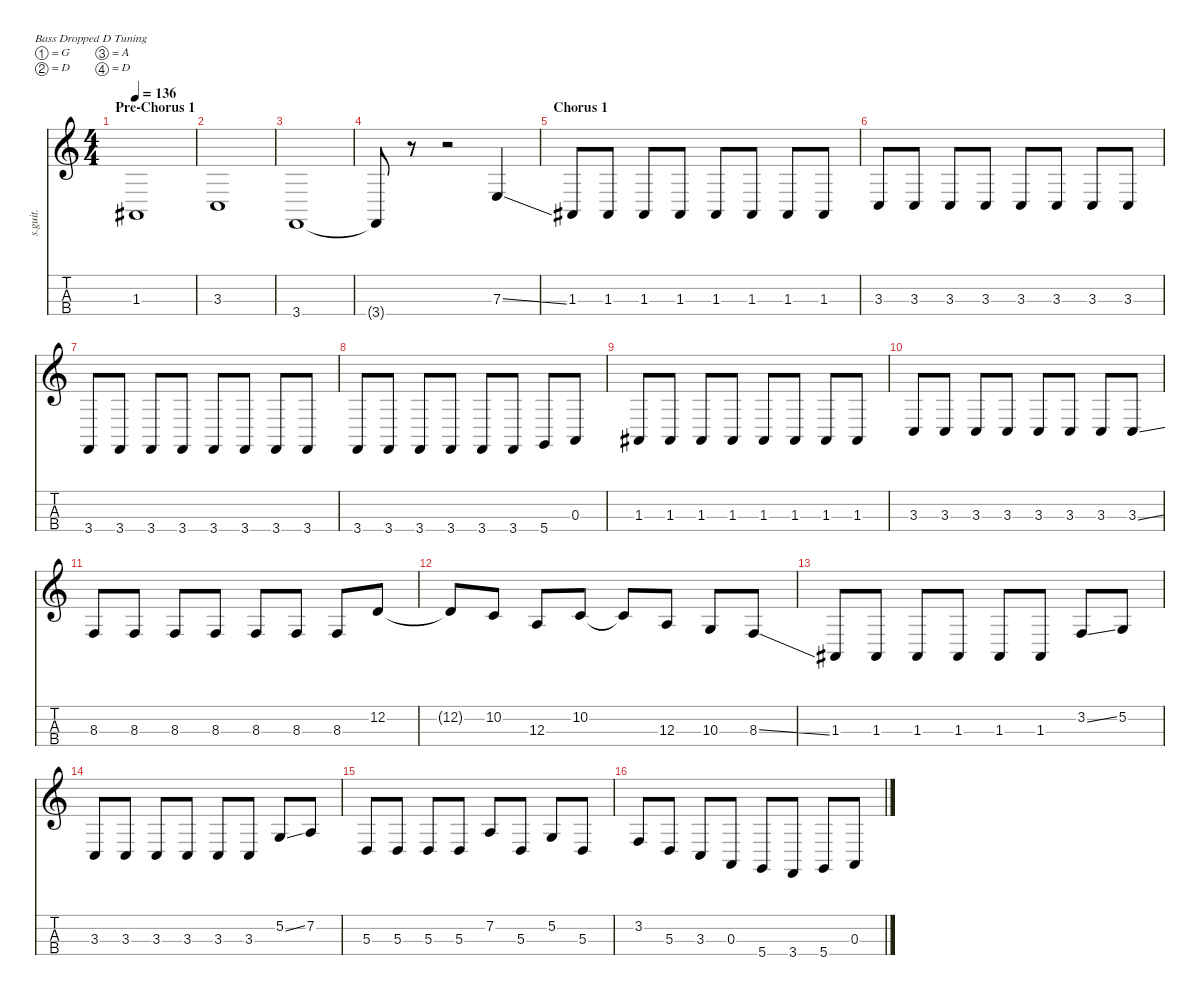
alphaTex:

\defaultSystemsLayout 4
\hideDynamics
\bracketExtendMode nobrackets
\track ("Jeremy Davis" "s.guit.") {instrument electricbasspick}
\staff {score tabs}
\tuning (G2 D2 A1 D1)
\ts (4 4)
\section ("" "Pre-Chorus 1")
\tempo 136
\clef g2
\ks c
1.3{acc #}.1{lyrics (0 "") lyrics (1 "") lyrics (2 "") lyrics (3 "") lyrics (4 "") dy f} |
3.3.1{lyrics (0 "") lyrics (1 "") lyrics (2 "") lyrics (3 "") lyrics (4 "")} |
3.4.1{lyrics (0 "") lyrics (1 "") lyrics (2 "") lyrics (3 "") lyrics (4 "")} |
3.4{t}.8{lyrics (0 "") lyrics (1 "") lyrics (2 "") lyrics (3 "") lyrics (4 "")} r.8 r.2 7.3{ss}.4{lyrics (0 "") lyrics (1 "") lyrics (2 "") lyrics (3 "") lyrics (4 "")} |
\section ("" "Chorus 1")
1.3{acc #}.8{lyrics (0 "") lyrics (1 "") lyrics (2 "") lyrics (3 "") lyrics (4 "")} 1.3{acc #}.8{lyrics (0 "") lyrics (1 "") lyrics (2 "") lyrics (3 "") lyrics (4 "")} 1.3{acc #}.8{lyrics (0 "") lyrics (1 "") lyrics (2 "") lyrics (3 "") lyrics (4 "")} 1.3{acc #}.8{lyrics (0 "") lyrics (1 "") lyrics (2 "") lyrics (3 "") lyrics (4 "")} 1.3{acc #}.8{lyrics (0 "") lyrics (1 "") lyrics (2 "") lyrics (3 "") lyrics (4 "")} 1.3{acc #}.8{lyrics (0 "") lyrics (1 "") lyrics (2 "") lyrics (3 "") lyrics (4 "")} 1.3{acc #}.8{lyrics (0 "") lyrics (1 "") lyrics (2 "") lyrics (3 "") lyrics (4 "")} 1.3{acc #}.8{lyrics (0 "") lyrics (1 "") lyrics (2 "") lyrics (3 "") lyrics (4 "")} |
3.3.8{lyrics (0 "") lyrics (1 "") lyrics (2 "") lyrics (3 "") lyrics (4 "")} 3.3.8{lyrics (0 "") lyrics (1 "") lyrics (2 "") lyrics (3 "") lyrics (4 "")} 3.3.8{lyrics (0 "") lyrics (1 "") lyrics (2 "") lyrics (3 "") lyrics (4 "")} 3.3.8{lyrics (0 "") lyrics (1 "") lyrics (2 "") lyrics (3 "") lyrics (4 "")} 3.3.8{lyrics (0 "") lyrics (1 "") lyrics (2 "") lyrics (3 "") lyrics (4 "")} 3.3.8{lyrics (0 "") lyrics (1 "") lyrics (2 "") lyrics (3 "") lyrics (4 "")} 3.3.8{lyrics (0 "") lyrics (1 "") lyrics (2 "") lyrics (3 "") lyrics (4 "")} 3.3.8{lyrics (0 "") lyrics (1 "") lyrics (2 "") lyrics (3 "") lyrics (4 "")} |
3.4.8{lyrics (0 "") lyrics (1 "") lyrics (2 "") lyrics (3 "") lyrics (4 "")} 3.4.8{lyrics (0 "") lyrics (1 "") lyrics (2 "") lyrics (3 "") lyrics (4 "")} 3.4.8{lyrics (0 "") lyrics (1 "") lyrics (2 "") lyrics (3 "") lyrics (4 "")} 3.4.8{lyrics (0 "") lyrics (1 "") lyrics (2 "") lyrics (3 "") lyrics (4 "")} 3.4.8{lyrics (0 "") lyrics (1 "") lyrics (2 "") lyrics (3 "") lyrics (4 "")} 3.4.8{lyrics (0 "") lyrics (1 "") lyrics (2 "") lyrics (3 "") lyrics (4 "")} 3.4.8{lyrics (0 "") lyrics (1 "") lyrics (2 "") lyrics (3 "") lyrics (4 "")} 3.4.8{lyrics (0 "") lyrics (1 "") lyrics (2 "") lyrics (3 "") lyrics (4 "")} |
3.4.8{lyrics (0 "") lyrics (1 "") lyrics (2 "") lyrics (3 "") lyrics (4 "")} 3.4.8{lyrics (0 "") lyrics (1 "") lyrics (2 "") lyrics (3 "") lyrics (4 "")} 3.4.8{lyrics (0 "") lyrics (1 "") lyrics (2 "") lyrics (3 "") lyrics (4 "")} 3.4.8{lyrics (0 "") lyrics (1 "") lyrics (2 "") lyrics (3 "") lyrics (4 "")} 3.4.8{lyrics (0 "") lyrics (1 "") lyrics (2 "") lyrics (3 "") lyrics (4 "")} 3.4.8{lyrics (0 "") lyrics (1 "") lyrics (2 "") lyrics (3 "") lyrics (4 "")} 5.4.8{lyrics (0 "") lyrics (1 "") lyrics (2 "") lyrics (3 "") lyrics (4 "")} 0.3.8{lyrics (0 "") lyrics (1 "") lyrics (2 "") lyrics (3 "") lyrics (4 "")} |
1.3{acc #}.8{lyrics (0 "") lyrics (1 "") lyrics (2 "") lyrics (3 "") lyrics (4 "")} 1.3{acc #}.8{lyrics (0 "") lyrics (1 "") lyrics (2 "") lyrics (3 "") lyrics (4 "")} 1.3{acc #}.8{lyrics (0 "") lyrics (1 "") lyrics (2 "") lyrics (3 "") lyrics (4 "")} 1.3{acc #}.8{lyrics (0 "") lyrics (1 "") lyrics (2 "") lyrics (3 "") lyrics (4 "")} 1.3{acc #}.8{lyrics (0 "") lyrics (1 "") lyrics (2 "") lyrics (3 "") lyrics (4 "")} 1.3{acc #}.8{lyrics (0 "") lyrics (1 "") lyrics (2 "") lyrics (3 "") lyrics (4 "")} 1.3{acc #}.8{lyrics (0 "") lyrics (1 "") lyrics (2 "") lyrics (3 "") lyrics (4 "")} 1.3{acc #}.8{lyrics (0 "") lyrics (1 "") lyrics (2 "") lyrics (3 "") lyrics (4 "")} |
3.3.8{lyrics (0 "") lyrics (1 "") lyrics (2 "") lyrics (3 "") lyrics (4 "")} 3.3.8{lyrics (0 "") lyrics (1 "") lyrics (2 "") lyrics (3 "") lyrics (4 "")} 3.3.8{lyrics (0 "") lyrics (1 "") lyrics (2 "") lyrics (3 "") lyrics (4 "")} 3.3.8{lyrics (0 "") lyrics (1 "") lyrics (2 "") lyrics (3 "") lyrics (4 "")} 3.3.8{lyrics (0 "") lyrics (1 "") lyrics (2 "") lyrics (3 "") lyrics (4 "")} 3.3.8{lyrics (0 "") lyrics (1 "") lyrics (2 "") lyrics (3 "") lyrics (4 "")} 3.3.8{lyrics (0 "") lyrics (1 "") lyrics (2 "") lyrics (3 "") lyrics (4 "")} 3.3{ss}.8{lyrics (0 "") lyrics (1 "") lyrics (2 "") lyrics (3 "") lyrics (4 "")} |
8.3.8{lyrics (0 "") lyrics (1 "") lyrics (2 "") lyrics (3 "") lyrics (4 "")} 8.3.8{lyrics (0 "") lyrics (1 "") lyrics (2 "") lyrics (3 "") lyrics (4 "")} 8.3.8{lyrics (0 "") lyrics (1 "") lyrics (2 "") lyrics (3 "") lyrics (4 "")} 8.3.8{lyrics (0 "") lyrics (1 "") lyrics (2 "") lyrics (3 "") lyrics (4 "")} 8.3.8{lyrics (0 "") lyrics (1 "") lyrics (2 "") lyrics (3 "") lyrics (4 "")} 8.3.8{lyrics (0 "") lyrics (1 "") lyrics (2 "") lyrics (3 "") lyrics (4 "")} 8.3.8{lyrics (0 "") lyrics (1 "") lyrics (2 "") lyrics (3 "") lyrics (4 "")} 12.2.8{lyrics (0 "") lyrics (1 "") lyrics (2 "") lyrics (3 "") lyrics (4 "")} |
12.2{t}.8{lyrics (0 "") lyrics (1 "") lyrics (2 "") lyrics (3 "") lyrics (4 "")} 10.2.8{lyrics (0 "") lyrics (1 "") lyrics (2 "") lyrics (3 "") lyrics (4 "")} 12.3.8{lyrics (0 "") lyrics (1 "") lyrics (2 "") lyrics (3 "") lyrics (4 "")} 10.2.8{lyrics (0 "") lyrics (1 "") lyrics (2 "") lyrics (3 "") lyrics (4 "")} 10.2{t}.8{lyrics (0 "") lyrics (1 "") lyrics (2 "") lyrics (3 "") lyrics (4 "")} 12.3.8{lyrics (0 "") lyrics (1 "") lyrics (2 "") lyrics (3 "") lyrics (4 "")} 10.3.8{lyrics (0 "") lyrics (1 "") lyrics (2 "") lyrics (3 "") lyrics (4 "")} 8.3{ss}.8{lyrics (0 "") lyrics (1 "") lyrics (2 "") lyrics (3 "") lyrics (4 "")} |
1.3{acc #}.8{lyrics (0 "") lyrics (1 "") lyrics (2 "") lyrics (3 "") lyrics (4 "")} 1.3{acc #}.8{lyrics (0 "") lyrics (1 "") lyrics (2 "") lyrics (3 "") lyrics (4 "")} 1.3{acc #}.8{lyrics (0 "") lyrics (1 "") lyrics (2 "") lyrics (3 "") lyrics (4 "")} 1.3{acc #}.8{lyrics (0 "") lyrics (1 "") lyrics (2 "") lyrics (3 "") lyrics (4 "")} 1.3{acc #}.8{lyrics (0 "") lyrics (1 "") lyrics (2 "") lyrics (3 "") lyrics (4 "")} 1.3{acc #}.8{lyrics (0 "") lyrics (1 "") lyrics (2 "") lyrics (3 "") lyrics (4 "")} 3.2{ss}.8{lyrics (0 "") lyrics (1 "") lyrics (2 "") lyrics (3 "") lyrics (4 "")} 5.2.8{lyrics (0 "") lyrics (1 "") lyrics (2 "") lyrics (3 "") lyrics (4 "")} |
3.3.8{lyrics (0 "") lyrics (1 "") lyrics (2 "") lyrics (3 "") lyrics (4 "")} 3.3.8{lyrics (0 "") lyrics (1 "") lyrics (2 "") lyrics (3 "") lyrics (4 "")} 3.3.8{lyrics (0 "") lyrics (1 "") lyrics (2 "") lyrics (3 "") lyrics (4 "")} 3.3.8{lyrics (0 "") lyrics (1 "") lyrics (2 "") lyrics (3 "") lyrics (4 "")} 3.3.8{lyrics (0 "") lyrics (1 "") lyrics (2 "") lyrics (3 "") lyrics (4 "")} 3.3.8{lyrics (0 "") lyrics (1 "") lyrics (2 "") lyrics (3 "") lyrics (4 "")} 5.2{ss}.8{lyrics (0 "") lyrics (1 "") lyrics (2 "") lyrics (3 "") lyrics (4 "")} 7.2.8{lyrics (0 "") lyrics (1 "") lyrics (2 "") lyrics (3 "") lyrics (4 "")} |
5.3.8{lyrics (0 "") lyrics (1 "") lyrics (2 "") lyrics (3 "") lyrics (4 "")} 5.3.8{lyrics (0 "") lyrics (1 "") lyrics (2 "") lyrics (3 "") lyrics (4 "")} 5.3.8{lyrics (0 "") lyrics (1 "") lyrics (2 "") lyrics (3 "") lyrics (4 "")} 5.3.8{lyrics (0 "") lyrics (1 "") lyrics (2 "") lyrics (3 "") lyrics (4 "")} 7.2.8{lyrics (0 "") lyrics (1 "") lyrics (2 "") lyrics (3 "") lyrics (4 "")} 5.3.8{lyrics (0 "") lyrics (1 "") lyrics (2 "") lyrics (3 "") lyrics (4 "")} 5.2.8{lyrics (0 "") lyrics (1 "") lyrics (2 "") lyrics (3 "") lyrics (4 "")} 5.3.8{lyrics (0 "") lyrics (1 "") lyrics (2 "") lyrics (3 "") lyrics (4 "")} |
3.2.8{lyrics (0 "") lyrics (1 "") lyrics (2 "") lyrics (3 "") lyrics (4 "")} 5.3.8{lyrics (0 "") lyrics (1 "") lyrics (2 "") lyrics (3 "") lyrics (4 "")} 3.3.8{lyrics (0 "") lyrics (1 "") lyrics (2 "") lyrics (3 "") lyrics (4 "")} 0.3.8{lyrics (0 "") lyrics (1 "") lyrics (2 "") lyrics (3 "") lyrics (4 "")} 5.4.8{lyrics (0 "") lyrics (1 "") lyrics (2 "") lyrics (3 "") lyrics (4 "")} 3.4.8{lyrics (0 "") lyrics (1 "") lyrics (2 "") lyrics (3 "") lyrics (4 "")} 5.4.8{lyrics (0 "") lyrics (1 "") lyrics (2 "") lyrics (3 "") lyrics (4 "")} 0.3.8{lyrics (0 "") lyrics (1 "") lyrics (2 "") lyrics (3 "") lyrics (4 "")}
